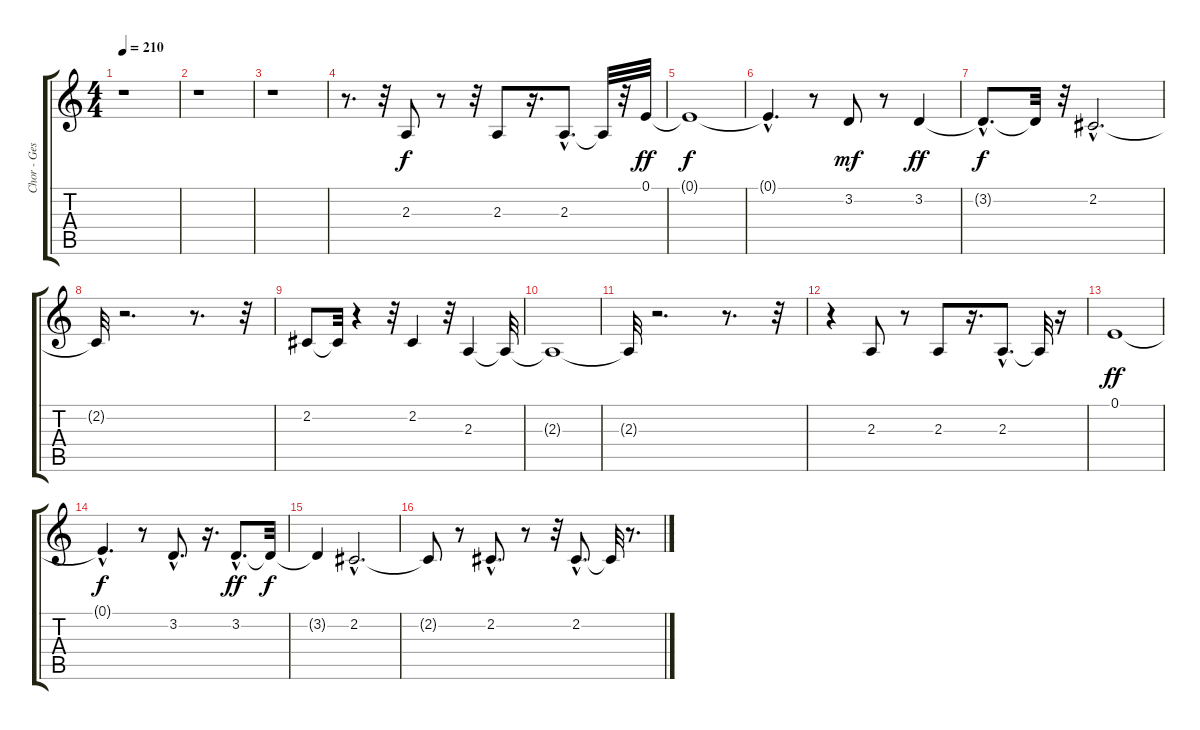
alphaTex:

\track ("Chor - Gesang" "Chor - Ges") {instrument tenorsax}
\staff {score tabs}
\tuning (E4 B3 G3 D3 A2 E2) {hide}
\ts (4 4)
\tempo 210
\clef g2
\ks c
r.1{dy f} |
r.1 |
r.1 |
r.8{d instrument pad4choir} r.32 2.3.8 r.8 r.32 2.3.8 r.16{d} 2.3{hac}.8{d} 2.3{t}.32 r.32 0.1.32{dy ff} |
0.1{t}.1{dy f} |
0.1{hac t}.4{d} r.8 3.2.8{dy mf} r.8 3.2.4{dy ff} |
3.2{hac t}.8{d dy f} 3.2{t}.32 r.32 2.2{hac}.2{d} |
2.2{t}.32 r.2{d} r.8{d} r.32 |
2.2.8 2.2{t}.32 r.4 r.32 2.2.4 r.32 2.3.4 2.3{t}.32 |
2.3{t}.1 |
2.3{t}.32 r.2{d} r.8{d} r.32 |
r.4 2.3.8 r.8 2.3.8 r.16{d} 2.3{hac}.8{d} 2.3{t}.32 r.16 |
0.1.1{dy ff} |
0.1{hac t}.4{d dy f} r.8 3.2{hac}.8{d} r.16{d} 3.2{hac}.8{d dy ff} 3.2{t}.32{dy f} |
3.2{t}.4 2.2{hac}.2{d} |
2.2{t}.8 r.8 2.2{hac}.8{d} r.8 r.32 2.2{hac}.8{d} 2.2{t}.32 r.8{d}
